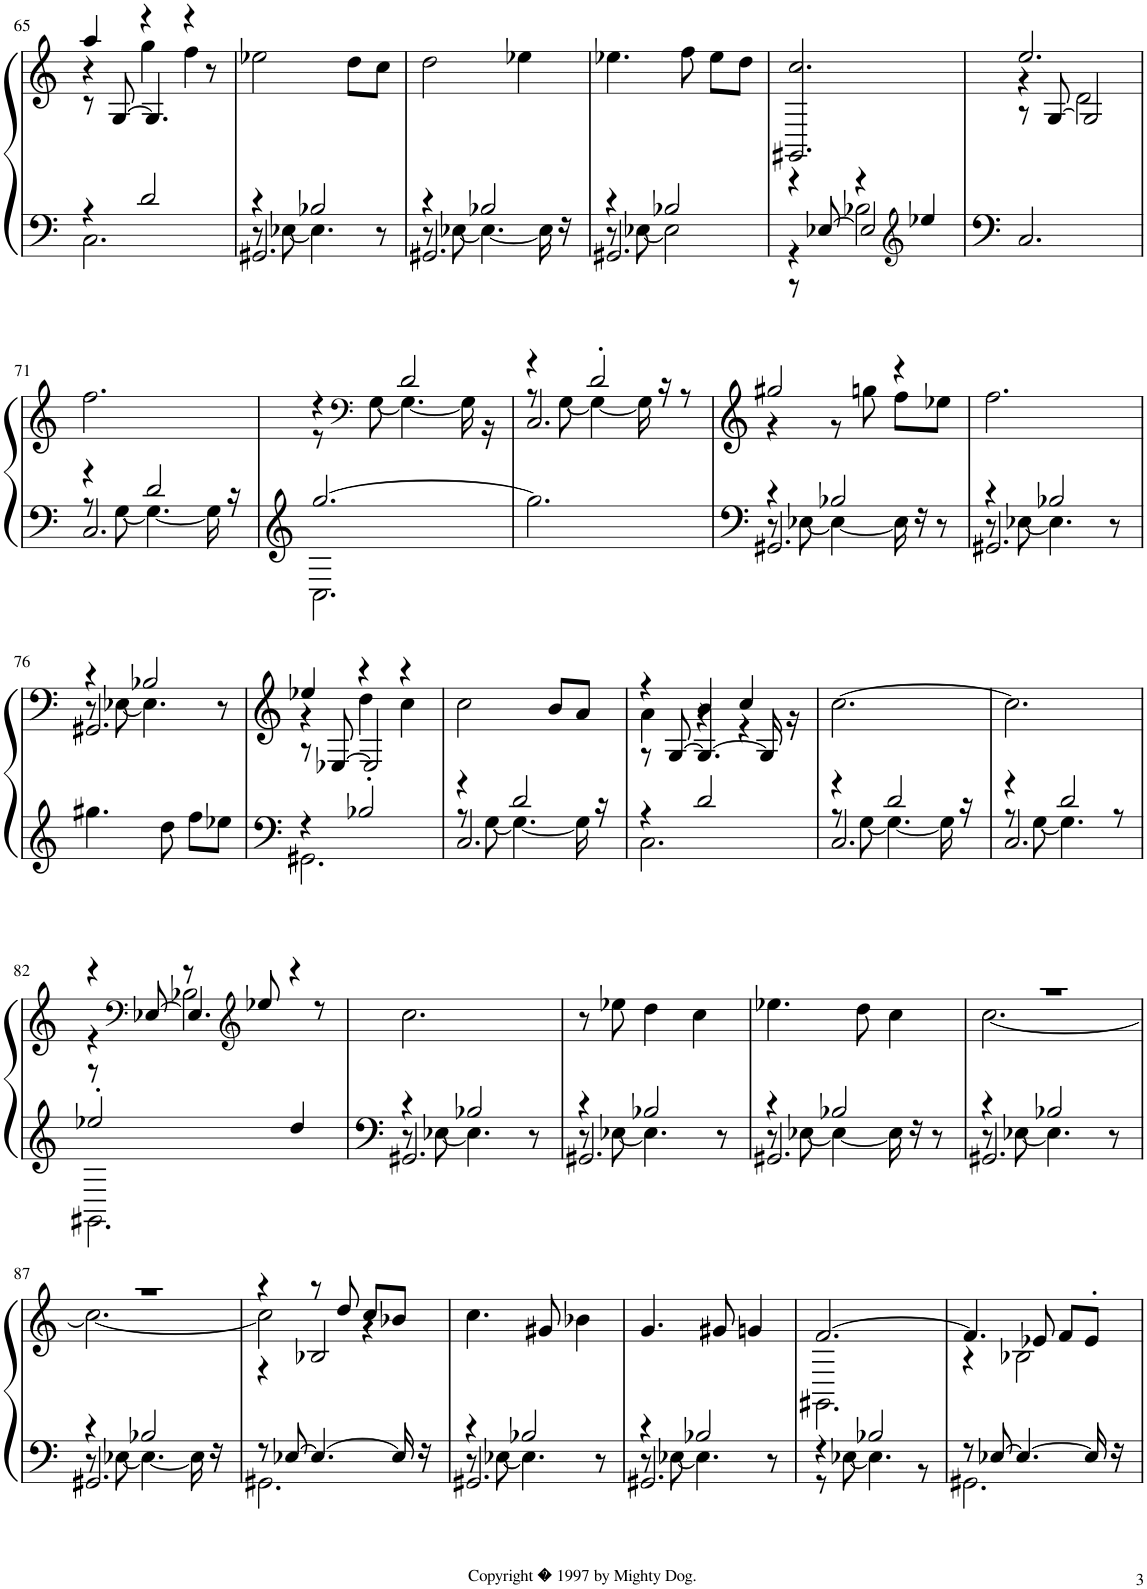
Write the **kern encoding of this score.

**kern	**kern
*part1	*part1
*staff2	*staff1
*I"Effect Synthesizer, untitled	*
*I'Synth.	*
!!LO:PB:g=z
*clefG2	*clefF4
*k[]	*k[]
*M3/4	*M3/4
=65	=65
*^	*^
*	*	*	*^
4r	2.C\	4aa/	4r	8r
.	.	.	.	[8G/
2d/	.	4r	4gg\	4.G/]
.	.	4r	4ff\	.
.	.	.	.	8r
*	*	*v	*v	*v
=66	=66	=66
*	*^	*
4r	8r	2.GG#X/	2ee-X\
.	[8E-X\	.	.
2B-X/	4.E-\]	.	.
.	.	.	8dd\L
.	8r	.	8cc\J
=67	=67	=67	=67
4r	8r	2.GG#X/	2dd\
.	[8E-X\	.	.
2B-X/	4.E-\_	.	.
.	.	.	4ee-X\
.	16E-\]	.	.
.	16r	.	.
=68	=68	=68	=68
4r	8r	2.GG#X/	4.ee-X\
.	[8E-X\	.	.
2B-X/	2E-\]	.	.
.	.	.	8ff\
.	.	.	8ee-\L
.	.	.	8dd\J
=69	=69	=69	=69
4r	4r	8r	2.GG#X/ 2.cc/
.	.	[8E-X/	.
4r	2B-X\	2E-/]	.
*clefG2	*	*	*
4ee-X/	.	.	.
*v	*v	*v	*
=70	=70
*	*^
*	*	*^
2.C/	2.ee/	4r	8r
.	.	.	[8G/
.	.	2d\	2G/]
*	*v	*v	*v
!!LO:LB:g=z
=71	=71
*^	*
*	*^	*
4r	8r	2.C/	2.ff\
.	[8G\	.	.
2d/	4.G\_	.	.
.	16G\]	.	.
.	16r	.	.
*	*v	*v	*
=72	=72	=72
*	*	*^
[2.gg/	2.C\	4r	8r
*	*	*clefF4	*
.	.	.	[8G\
.	.	2d/	4.G\_
.	.	.	16G\]
.	.	.	16r
*v	*v	*	*
=73	=73	=73
*	*	*^
2.gg\]	4r	8r	2.C/
.	.	[8G\	.
.	2d'/	4G\_	.
.	.	16G\]	.
.	.	16r	.
.	.	8r	.
*	*	*v	*v
=74	=74	=74
*^	*	*
*	*^	*	*
4r	8r	2.GG#X/	2gg#X/	4r
.	[8E-X\	.	.	.
2B-X/	4E-\_	.	.	8r
.	.	.	.	8ggn\
.	16E-\]	.	4r	8ff\L
.	16r	.	.	.
.	8r	.	.	8ee-X\J
*	*	*	*v	*v
=75	=75	=75	=75
4r	8r	2.GG#X/	2.ff\
.	[8E-X\	.	.
2B-X/	4.E-\]	.	.
.	8r	.	.
*v	*v	*v	*
!!LO:LB:g=z
=76	=76
*	*^
*	*	*^
4.gg#X\	4r	8r	2.GG#X/
.	.	[8E-X\	.
.	2B-X/	4.E-\]	.
8dd\	.	.	.
8ff\L	.	.	.
8ee-X\J	.	8r	.
=77	=77	=77	=77
*^	*	*	*
4r	2.GG#X\	4ee-X/	4r	8r
.	.	.	.	[8E-X/
2B-X'/	.	4r	4dd\	2E-/]
.	.	4r	4cc\	.
*	*	*v	*v	*v
=78	=78	=78
*	*^	*
4r	8r	2.C/	2cc\
.	[8G\	.	.
2d/	4.G\_	.	.
.	.	.	8b/L
.	16G\]	.	8a/J
.	16r	.	.
*	*v	*v	*
=79	=79	=79
*	*	*^
*	*	*	*^
4r	2.C\	4r	4a\	8r
.	.	.	.	[8G/
2d/	.	4b/	4r	4.G/_
.	.	4cc/	4r	.
.	.	.	.	16G/]
.	.	.	.	16r
*	*	*v	*v	*v
=80	=80	=80
*	*^	*
4r	8r	2.C/	[2.cc\
.	[8G\	.	.
2d/	4.G\_	.	.
.	16G\]	.	.
.	16r	.	.
=81	=81	=81	=81
4r	8r	2.C/	2.cc\]
.	[8G\	.	.
2d/	4.G\]	.	.
.	8r	.	.
*	*v	*v	*
!!LO:LB:g=z
=82	=82	=82
*	*	*^
*	*	*	*^
2ee-X'/	2.GG#X\	4r	4r	8r
*	*	*clefF4	*	*
.	.	.	.	[8E-X/
.	.	8r	2B-X\	4.E-/]
*	*	*clefG2	*	*
.	.	8ee-X/	.	.
4dd/	.	4r	.	.
.	.	.	.	8r
*	*	*v	*v	*v
=83	=83	=83
*	*^	*
4r	8r	2.GG#X/	2.cc\
.	[8E-X\	.	.
2B-X/	4.E-\]	.	.
.	8r	.	.
=84	=84	=84	=84
4r	8r	2.GG#X/	8r
.	[8E-X\	.	8ee-X\
2B-X/	4.E-\]	.	4dd\
.	.	.	4cc\
.	8r	.	.
=85	=85	=85	=85
4r	8r	2.GG#X/	4.ee-X\
.	[8E-X\	.	.
2B-X/	4E-\_	.	.
.	.	.	8dd\
.	16E-\]	.	4cc\
.	16r	.	.
.	8r	.	.
=86	=86	=86	=86
*	*	*	*^
4r	8r	2.GG#X/	2.r	[2.cc\
.	[8E-X\	.	.	.
2B-X/	4.E-\]	.	.	.
.	8r	.	.	.
!!LO:LB:g=z	!!
=87	=87	=87	=87	=87
4r	8r	2.GG#X/	2.r	2.cc\_
.	[8E-X\	.	.	.
2B-X/	4.E-\_	.	.	.
.	16E-\]	.	.	.
.	16r	.	.	.
*	*v	*v	*	*
=88	=88	=88	=88
*	*	*	*^
8r	2.GG#X\	4r	2cc\]	4r
[8E-X/	.	.	.	.
4.E-/_	.	8r	.	2B-X/
.	.	8dd/	.	.
.	.	8cc/L	4r	.
16E-/]	.	8b-X/J	.	.
16r	.	.	.	.
*	*	*v	*v	*v
=89	=89	=89
*	*^	*
4r	8r	2.GG#X/	4.cc\
.	[8E-X\	.	.
2B-X/	4.E-\]	.	.
.	.	.	8g#X/
.	.	.	4b-X\
.	8r	.	.
=90	=90	=90	=90
4r	8r	2.GG#X/	4.g/
.	[8E-X\	.	.
2B-X/	4.E-\]	.	.
.	.	.	8g#X/
.	.	.	4gn/
.	8r	.	.
*	*v	*v	*
=91	=91	=91
*	*	*^
4r	8r	[2.f/	2.GG#X\
.	[8E-X\	.	.
2B-X/	4.E-\]	.	.
.	8r	.	.
=92	=92	=92	=92
8r	2.GG#X\	4.f/]	4r
[8E-X/	.	.	.
4.E-/_	.	.	2B-X\
.	.	8e-X/	.
.	.	8f/L	.
16E-/]	.	8e-'/J	.
16r	.	.	.
*v	*v	*	*
*	*v	*v
=	=
*-	*-
